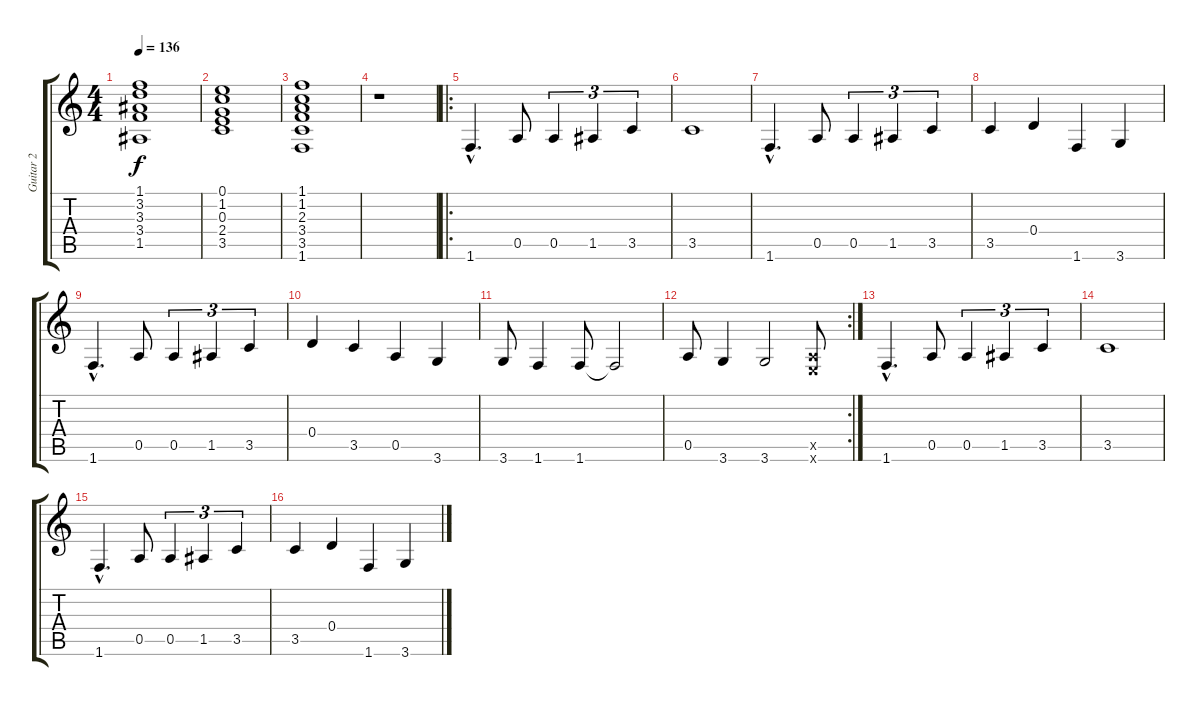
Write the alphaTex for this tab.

\track ("Guitar 2" "Guitar 2") {instrument electricguitarclean}
\staff {score tabs}
\tuning (E4 B3 G3 D3 A2 E2) {hide}
\ts (4 4)
\tempo 136
\clef g2
\ks c
(1.1 3.2 3.3 3.4 1.5).1{dy f} |
(0.1 1.2 0.3 2.4 3.5).1 |
(1.1 1.2 2.3 3.4 3.5 1.6).1 |
r.1 |
\ro
1.6{hac}.4{d} 0.5.8 0.5.4{tu (3 2)} 1.5.4{tu (3 2)} 3.5.4{tu (3 2)} |
3.5.1 |
1.6{hac}.4{d} 0.5.8 0.5.4{tu (3 2)} 1.5.4{tu (3 2)} 3.5.4{tu (3 2)} |
3.5.4 0.4.4 1.6.4 3.6.4 |
1.6{hac}.4{d} 0.5.8 0.5.4{tu (3 2)} 1.5.4{tu (3 2)} 3.5.4{tu (3 2)} |
0.4.4 3.5.4 0.5.4 3.6.4 |
3.6.8 1.6.4 1.6.8 1.6{t}.2 |
\rc 2
0.5.8 3.6.4 3.6.2 (0.5{x} 0.6{x}).8 |
1.6{hac}.4{d} 0.5.8 0.5.4{tu (3 2)} 1.5.4{tu (3 2)} 3.5.4{tu (3 2)} |
3.5.1 |
1.6{hac}.4{d} 0.5.8 0.5.4{tu (3 2)} 1.5.4{tu (3 2)} 3.5.4{tu (3 2)} |
3.5.4 0.4.4 1.6.4 3.6.4
